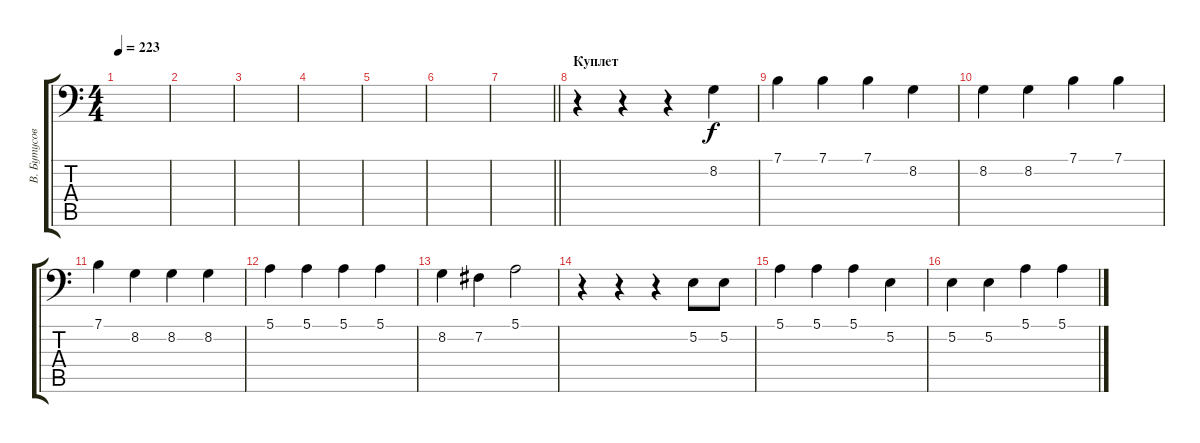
\track ("В. Бутусов (Вокал)" "В. Бутусов") {instrument rockorgan}
\staff {score tabs}
\tuning (E3 B2 G2 D2 A1 E1) {hide}
\ts (4 4)
\tempo 223
\clef f4
\ks c
|
|
|
|
|
|
\barLineRight lightlight
|
\section ("" "Куплет")
r.4 r.4 r.4 8.2.4 |
7.1.4 7.1.4 7.1.4 8.2.4 |
8.2.4 8.2.4 7.1.4 7.1.4 |
7.1.4 8.2.4 8.2.4 8.2.4 |
5.1.4 5.1.4 5.1.4 5.1.4 |
8.2.4 7.2.4 5.1.2 |
r.4 r.4 r.4 5.2.8 5.2.8 |
5.1.4 5.1.4 5.1.4 5.2.4 |
5.2.4 5.2.4 5.1.4 5.1.4
